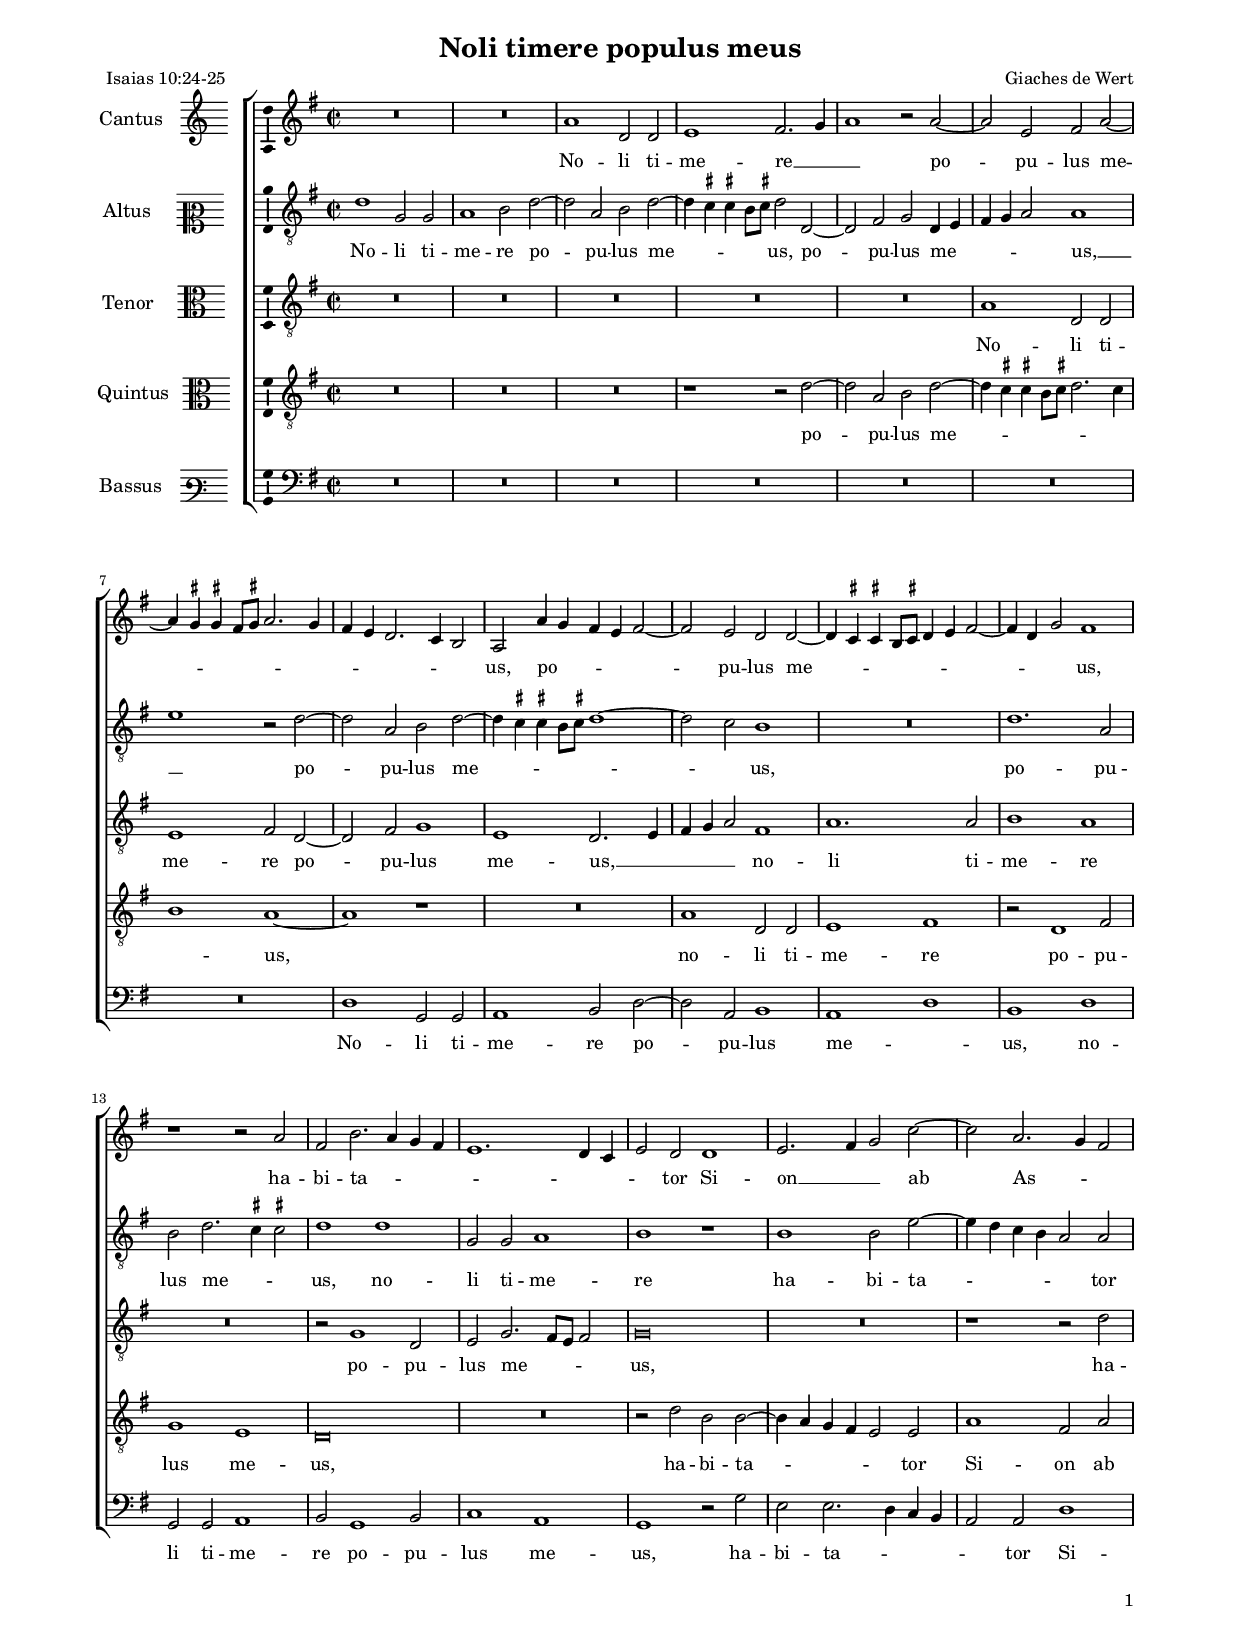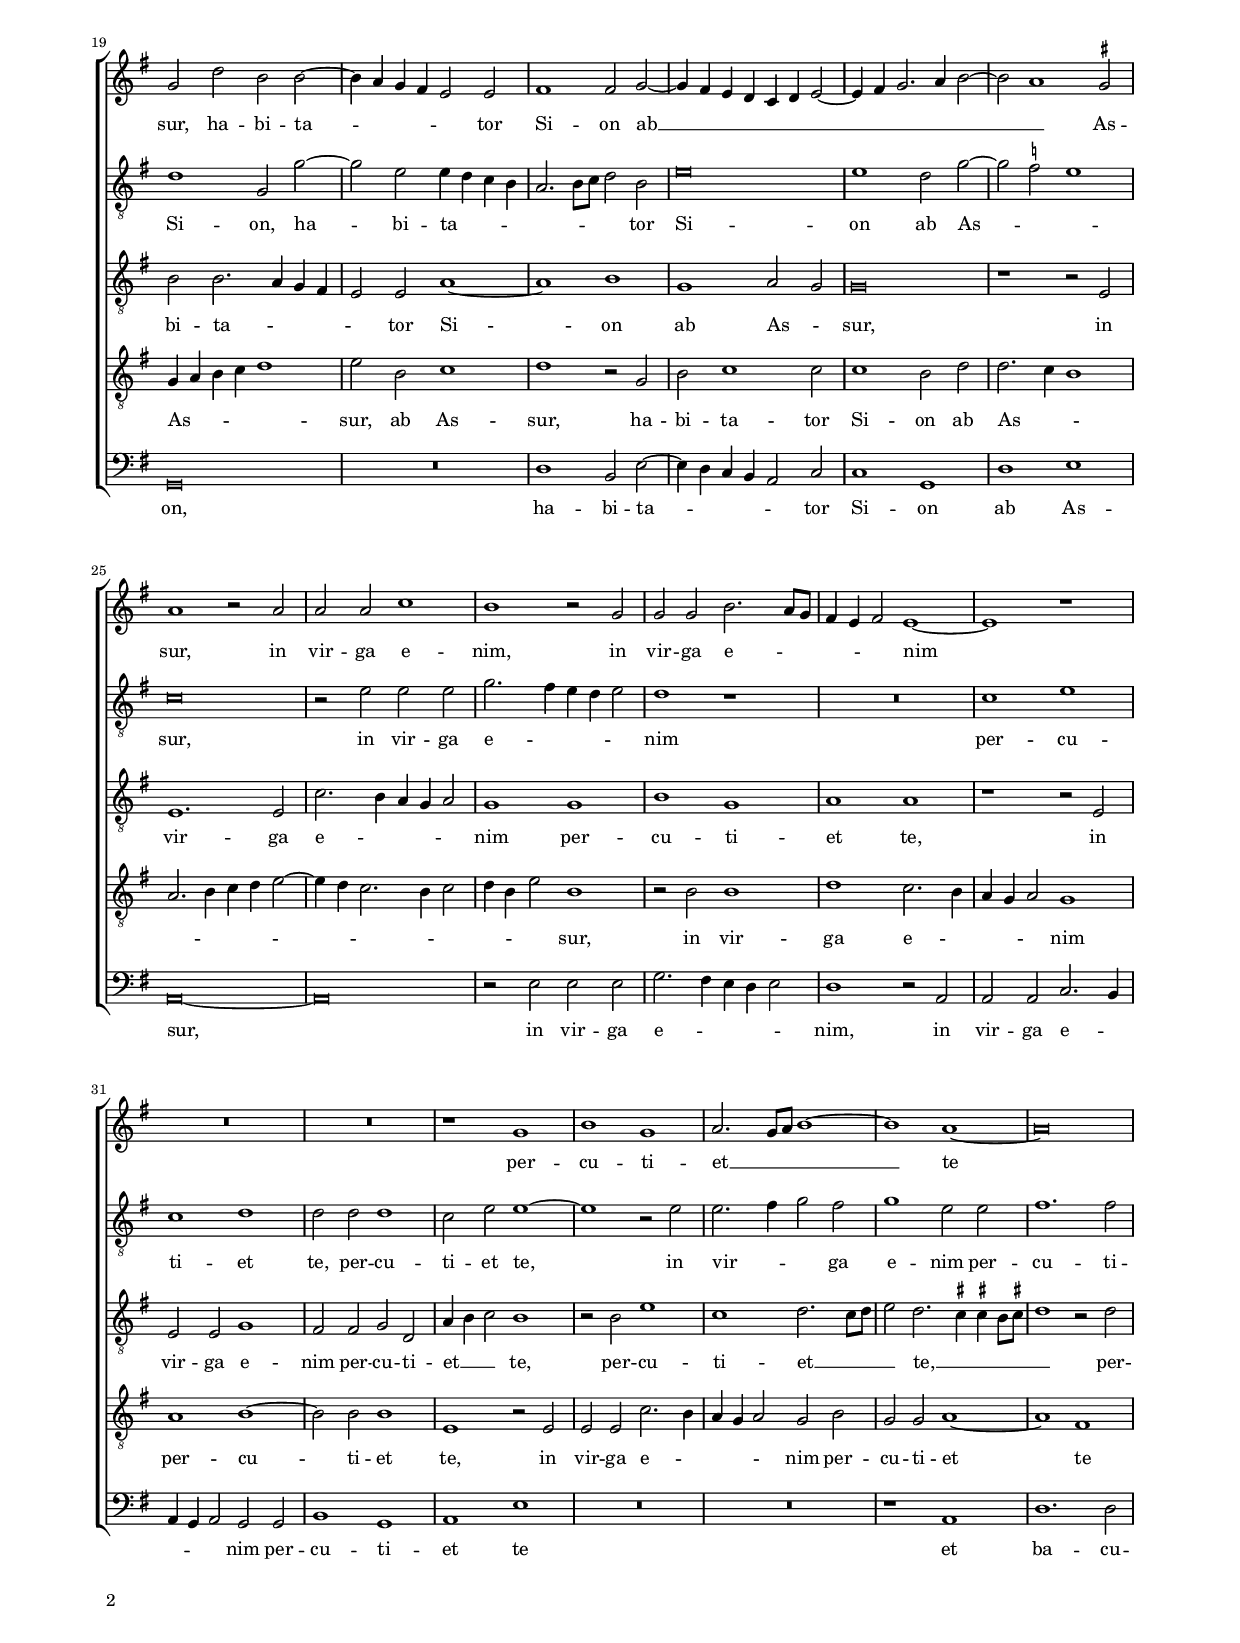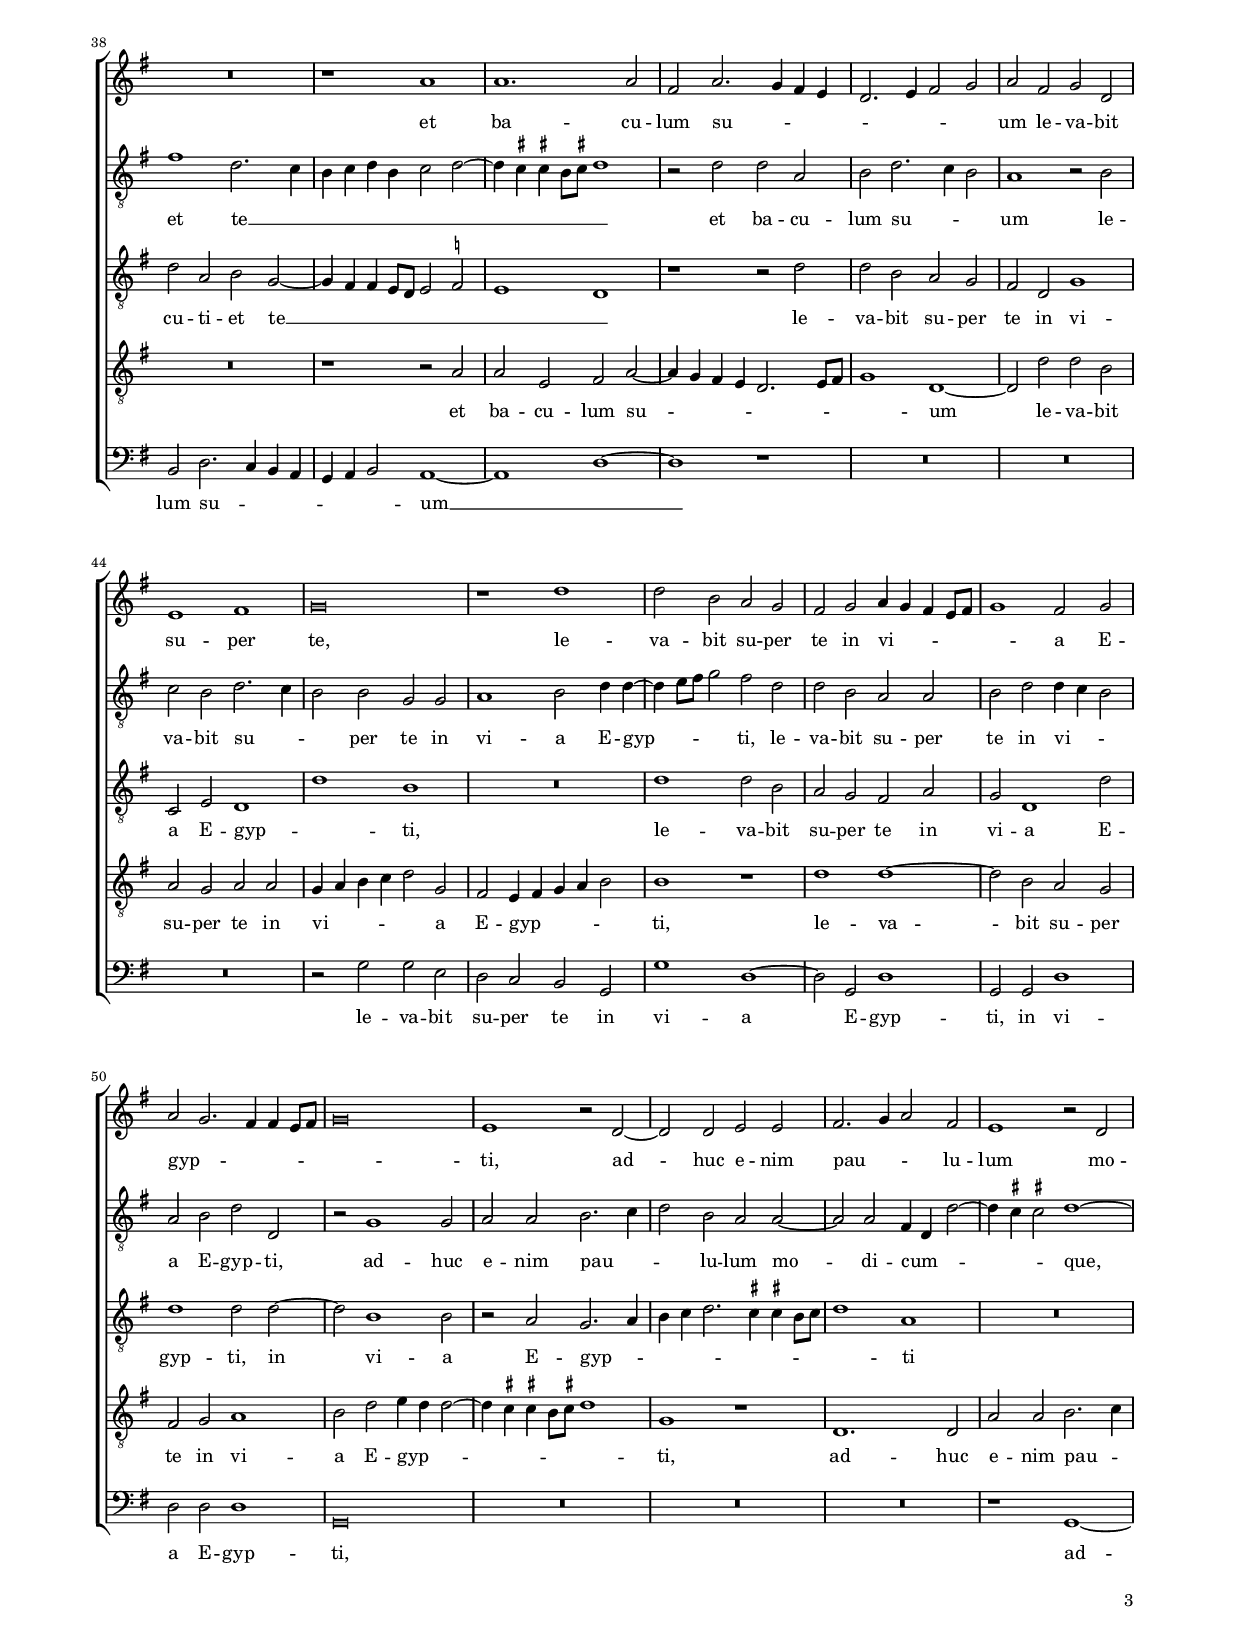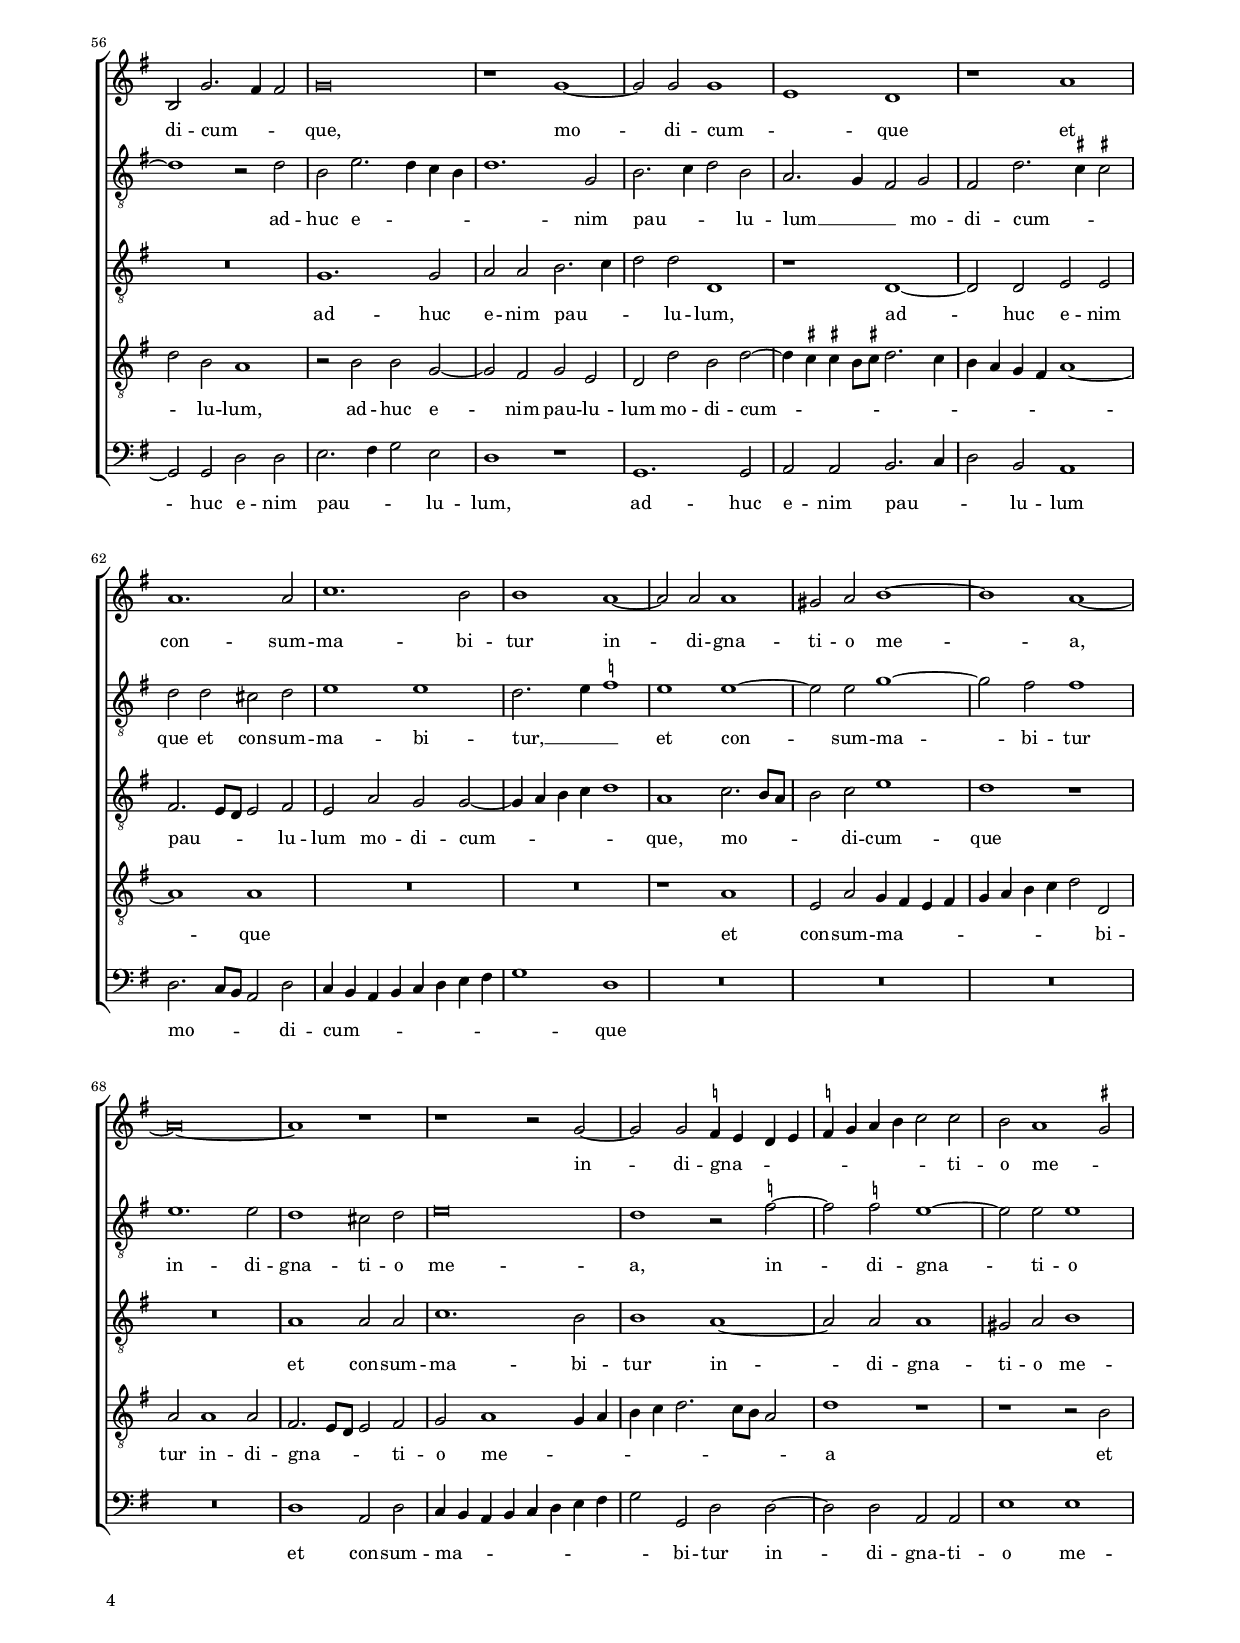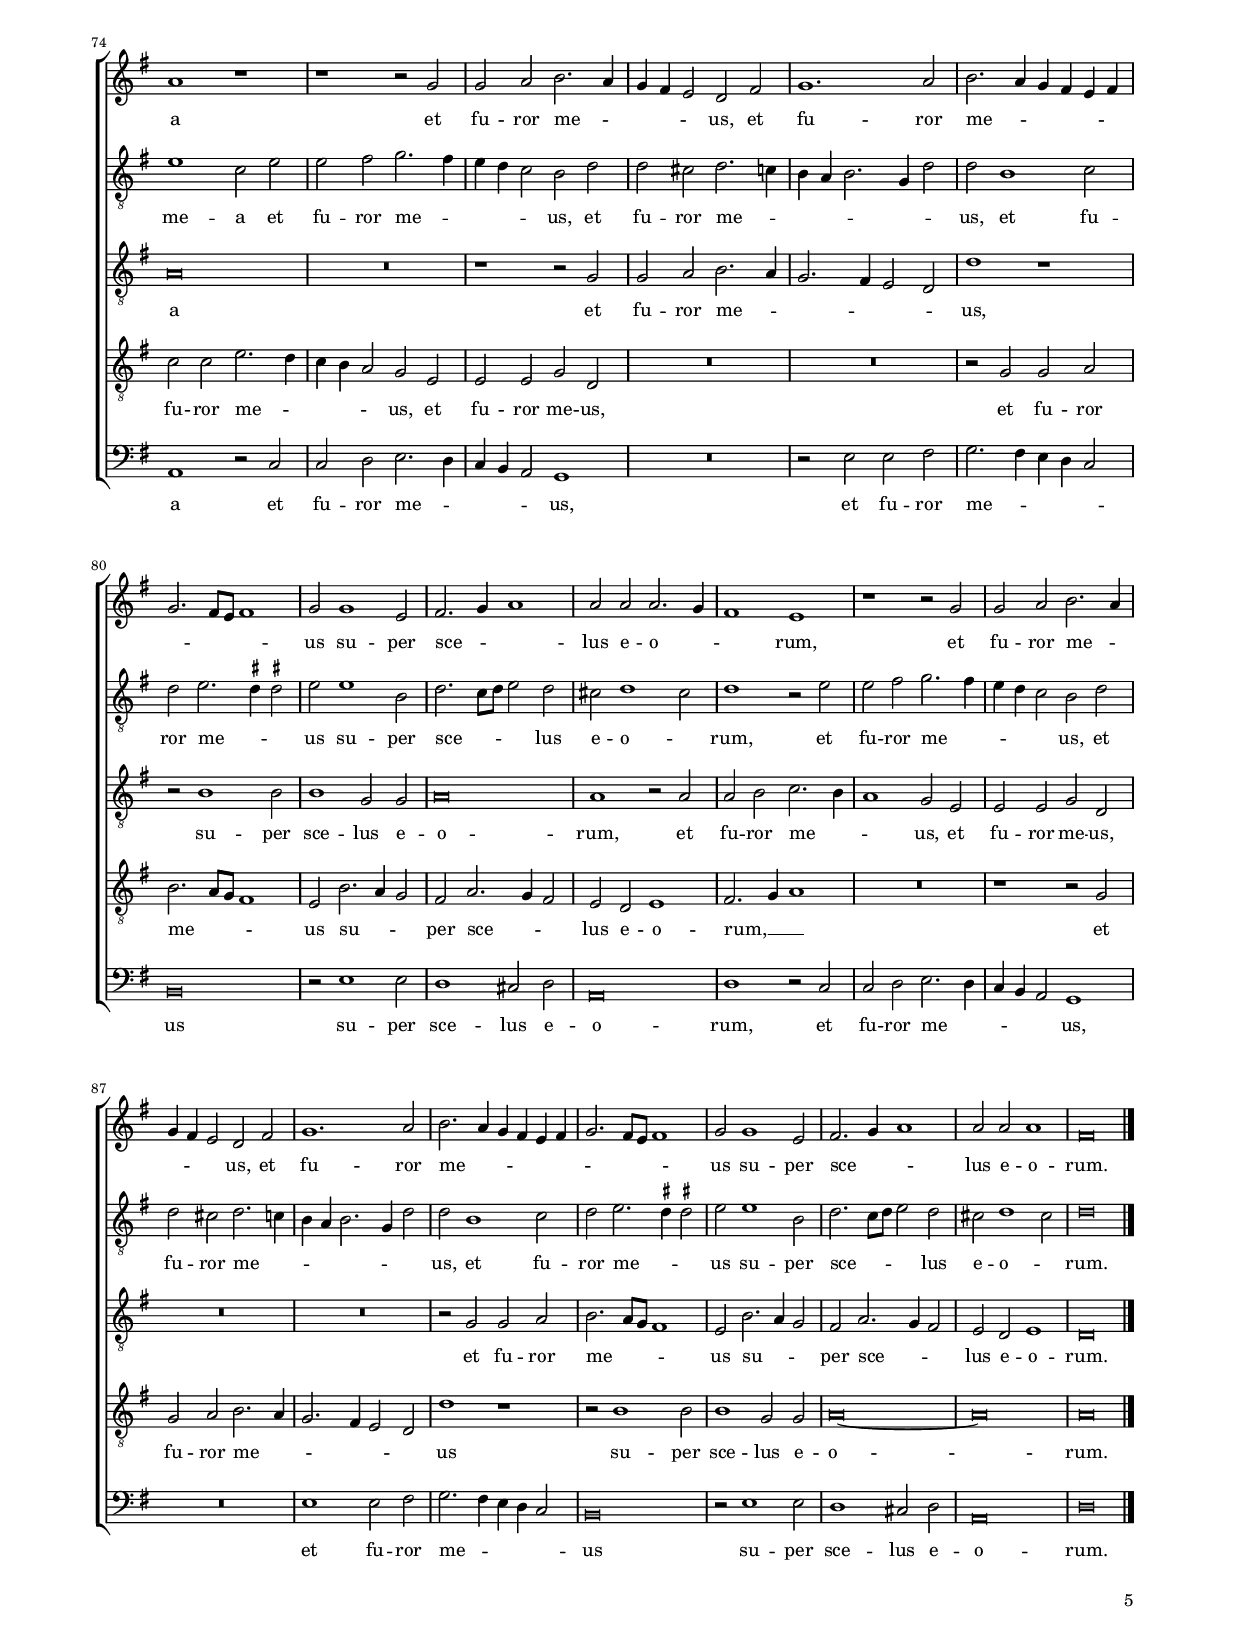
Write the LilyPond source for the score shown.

\header
{
  title="Noli timere populus meus"
  composer="Giaches de Wert"
  poet = "Isaias 10:24-25"
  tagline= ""
}

\version "2.22.2"
\include "deutsch.ly"
#(set-global-staff-size 15)
% #(set-default-paper-size "letter")
#(ly:set-option 'point-and-click #f)


\paper
	{
	top-margin = 1.8 \cm
	bottom-margin = 1.2 \cm
	left-margin = 1.8 \cm
	right-margin = 1.8 \cm
	ragged-bottom = ##f
	ragged-last-bottom = ##f
	print-page-number = ##f
	system-system-spacing = #'((basic-distance . 17) (minimum-distance . 14) (padding . 7) (strechability . 150))
    oddFooterMarkup=\markup   \fill-line { "" \fromproperty #'page:page-number-string }
    evenFooterMarkup=\markup  \fill-line { \fromproperty #'page:page-number-string "" }
    last-bottom-spacing = #'((basic-distance . 12) (minimum-distance . 7) (padding . 4))
	systems-per-page = 3
    page-count = 5
%	min-systems-per-page = 3
%	markup-system-spacing.basic-distance = #12
%	print-all-headers = ##t
%	print-first-page-number = ##t
%	first-page-number = 1
	}

	
global = {
	\key c \major
	\time 2/2 \set Score.measureLength = #(ly:make-moment 2/1)
    \skip 1*2*94 \bar "|."
	}

	ficta = { \once \set suggestAccidentals = ##t }

	forget = #(define-music-function (music) (ly:music?) #{
		\accidentalStyle forget
		$music
		\accidentalStyle default
		#})



incipitcantus = \markup { \score {
	{
	\set Staff.instrumentName = \markup { \fontsize #1 "Cantus" }
	\key c \major
	\clef violin
	s4 \bar ""
	}
	\layout  {
	raggedright = ##t
	indent = 1.6 \cm
	line-width = 2.4\cm
	\context { \Staff \remove Time_signature_engraver }
	\override Staff.Clef.Y-extent = #'(0 . 0)
	}} \hspace #1 }

      
incipitaltus = \markup { \score {
	{
	\set Staff.instrumentName = \markup { \fontsize #1 "Altus" }
	\key c \major
	\clef mezzosoprano
        s4 \bar ""
	}
	\layout  {
	raggedright = ##t
	indent = 1.6 \cm
	line-width = 2.4\cm
	\context { \Staff \remove Time_signature_engraver }
	\override Staff.Clef.Y-extent = #'(0 . 0)
	}} \hspace #1 }


incipittenor = \markup { \score {
	{
	\set Staff.instrumentName = \markup { \fontsize #1 "Tenor" }
	\key c \major
	\clef alto
	s4 \bar ""
	}
	\layout  {
	raggedright = ##t
	indent = 1.6 \cm
	line-width = 2.4\cm
	\context { \Staff \remove Time_signature_engraver }
	\override Staff.Clef.Y-extent = #'(0 . 0)
	}} \hspace #1 }
      
      
incipitquintus = \markup { \score {
	{
	\set Staff.instrumentName = \markup { \fontsize #1 "Quintus" }
	\key c \major
	\clef alto
	s4 \bar ""
	}
	\layout  {
	raggedright = ##t
	indent = 1.6 \cm
	line-width = 2.4\cm
	\context { \Staff \remove Time_signature_engraver }
	\override Staff.Clef.Y-extent = #'(0 . 0)
	}} \hspace #1 }
      
      
incipitbassus = \markup { \score {
	{
	\set Staff.instrumentName = \markup { \fontsize #1 "Bassus" }
	\key c \major
	\clef varbaritone
	s4 \bar ""
	}
	\layout  {
	raggedright = ##t
	indent = 1.6 \cm
	line-width = 2.4\cm
	\context { \Staff \remove Time_signature_engraver }
	\override Staff.Clef.Y-extent = #'(0 . 0)
	}} \hspace #1 }


cantus =  \relative c''
	{
	R\breve
	R\breve
	d1 g,2 g
	a1 h2. c4
%5
	d1 r2 d~ |
	d2 a h d~
	d4 \ficta cis \ficta cis! h8 \ficta cis! d2. \forget c4
	h4 a g2. f4 e2
	d2 d'4 c h a h2~
%10
	h2 a g g~ |
	g4 \ficta fis \ficta fis! e8 \ficta fis! g4 a h2~
	h4 g c2 h1
	r1 r2 d
	h2 e2. d4 c h
%15
	a1. g4 f |
	a2 g g1
	a2. h4 c2 f~
	f2 d2. c4 h2
	c2 g' e e~
%20
	e4 d c h a2 a |
	h1 h2 c~
	c4 h a g f g a2~
	a4 h c2. d4 e2~
	e2 d1 \ficta cis2
%25
	d1 r2 d |
	d2 d f1
	e1 r2 c
	c2 c e2. d8 c
	h4 a h2 a1~
%30
	a1 r |
	R\breve
	R\breve
	r1 c
	e1 c
%35
	d2. c8 d e1~ |
	e1 d~
	d\breve
	R\breve
	r1 d
%40
	d1. d2 |
	h2 d2. c4 h a
	g2. a4 h2 c
	d2 h c g
	a1 h
%45
	c\breve |
	r1 g'
	g2 e d c
	h2 c d4 c h a8 h
	c1 h2 c
%50
	d2 c2. h4 h a8 h |
	c\breve
	a1 r2 g~
	g2 g a a
	h2. c4 d2 h
%55
	a1 r2 g |
	e2 c'2. h4 h2
	c\breve
	r1 c~
	c2 c c1
%60
	a1 g |
	r1 d'
	d1. d2
	f1. e2
	e1 d~
%65
	d2 d d1 |
	cis2 d e1~
	e1 d~
	d\breve~
	d1 r
%70
	r1 r2 c~ |
	c2 c \ficta b4 a g a
	\ficta b4 c d e f2 f
	e2 d1 \ficta cis2
	d1 r
%75
	r1 r2 c |
	c2 d e2. d4
	c4 h a2 g h
	c1. d2
	e2. d4 c h a h
%80
	c2. h8 a h1 |
	c2 c1 a2
	h2. c4 d1
	d2 d d2. c4
	h1 a
%85
	r1 r2 c |
	c2 d e2. d4
	c4 h a2 g h
	c1. d2
	e2. d4 c h a h
%90
	c2. h8 a h1 |
	c2 c1 a2
	h2. c4 d1
	d2 d d1
	h\breve |
	}


altus =  \relative c'
	{
	g'1 c,2 c
	d1 e2 g~
	g2 d e g~
	g4 \ficta fis \ficta fis! e8 \ficta fis! g2 g,~
%5
	g2 h c g4 a |
	h4 c d2 d1
	a'1 r2 g~
	g2 d e g~
	g4 \ficta fis \ficta fis! e8 \ficta fis! g1~
%10
	g2 f e1 |
	R\breve
	g1. d2
	e2 g2. \ficta fis4 \ficta fis!2
	g1 g
%15
	c,2 c d1 |
	e1 r
	e1 e2 a~
	a4 g f e d2 d
	g1 c,2 c'~
%20
	c2 a a4 g f e |
	d2. e8 f g2 e
	a\breve
	a1 g2 c~
	c2 \ficta b a1
%25
	f\breve |
	r2 a a a
	c2. h4 a g a2
	g1 r
	R\breve
%30
	f1 a |
	f1 g
	g2 g g1
	f2 a a1~
	a1 r2 a
%35
	a2. h4 c2 h |
	c1 a2 a
	h1. h2 
	h1 g2. f4
	e4 f g e f2 g~
%40
	g4 \ficta fis \ficta fis! e8 \ficta fis! g1 |
	r2 g g d
	e2 g2. f4 e2
	d1 r2 e
	f2 e g2. f4
%45
	e2 e c c |
	d1 e2 g4 g~
	g4 a8 h c2 h g
	g2 e d d
	e2 g g4 f e2
%50
	d2 e g g, |
	r2 c1 c2
	d2 d e2. f4
	g2 e d d~
	d2 d h4 g g'2~
%55
	g4 \ficta fis \ficta fis!2 g1~ |
	g1 r2 g
	e2 a2. g4 f e
	g1. c,2
	e2. f4 g2 e
%60
	d2. c4 h2 c |
	h2 g'2. \ficta fis4 \ficta fis!2
	g2 g fis g
	a1 a
	g2. a4 \ficta b1
%65
	a1 a~ |
	a2 a c1~
	c2 h h1
	a1. a2
	g1 fis2 g
%70
	a\breve |
	g1 r2 \ficta b~
	b2 \ficta b! a1~
	a2 a a1
	a1 f2 a
%75
	a2 h c2. h4 |
	a4 g f2 e g
	g2 fis g2. f4
	e4 d e2. c4 g'2
	g2 e1 f2
%80
	g2 a2. \ficta gis4 \ficta gis!2 |
	a2 a1 e2
	g2. f8 g a2 g
	fis2 g1 fis2
	g1 r2 a
%85
	a2 h c2. h4 |
	a4 g f2 e g
	g2 fis g2. f4
	e4 d e2. c4 g'2
	g2 e1 f2
%90
	g2 a2. \ficta gis4 \ficta gis!2 |
	a2 a1 e2
	g2. f8 g a2 g
	fis2 g1 fis2
	g\breve |
%95

	}


tenor =  \relative c'
	{
	R\breve
	R\breve
	R\breve
	R\breve
%5
	R\breve |
	d1 g,2 g
	a1 h2 g~
	g2 h c1
	a1 g2. a4
%10
	h4 c d2 h1 |
	d1. d2
	e1 d
	R\breve
	r2 c1 g2
%15
	a2 c2. h8 a h2 |
	c\breve
	R\breve
	r1 r2 g'
	e2 e2. d4 c h
%20
	a2 a d1~ |
	d1 e
	c1 d2 c
	c\breve
	r1 r2 a
%25
	a1. a2 |
	f'2. e4 d c d2
	c1 c
	e1 c
	d1 d
%30
	r1 r2 a |
	a2 a c1
	h2 h c g
	d'4 e f2 e1
	r2 e a1
%35
	f1 g2. f8 g |
	a2 g2. \ficta fis4 \ficta fis! e8 \ficta fis!
	g1 r2 g
	g2 d e c~
	c4 h h a8 g a2 \ficta b
%40
	a1 g |
	r1 r2 g'
	g2 e d c
	h2 g c1
	f,2 a g1
%45
	g'1 e |
	R\breve
	g1 g2 e
	d2 c h d
	c2 g1 g'2
%50
	g1 g2 g~ |
	g2 e1 e2
	r2 d c2. d4
	e4 f g2. \ficta fis4 \ficta fis! e8 \ficta fis
	g1 d
%55
	R\breve |
	R\breve
	c1. c2
	d2 d e2. f4
	g2 g g,1
%60
	r1 g~ |
	g2 g a a
	h2. a8 g a2 h
	a2 d c c~
	c4 d e f g1
%65
	d1 f2. e8 d |
	e2 f a1
	g1 r
	R\breve
	d1 d2 d
%70
	f1. e2 |
	e1 d~
	d2 d d1
	cis2 d e1
	d\breve
%75
	R\breve |
	r1 r2 c
	c2 d e2. d4
	c2. h4 a2 g
	g'1 r
%80
	r2 e1 e2 |
	e1 c2 c
	d\breve
	d1 r2 d
	d2 e f2. e4
%85
	d1 c2 a |
	a2 a c g
	R\breve
	R\breve
	r2 c c d
%90
	e2. d8 c h1 |
	a2 e'2. d4 c2
	h2 d2. c4 h2
	a2 g a1
	g\breve |
	}


quintus  =  \relative c'
	{
	R\breve
	R\breve
	R\breve
	r1 r2 g'~
%5
	g2 d e g~ |
	g4 \ficta fis \ficta fis! e8 \ficta fis! g2. \forget f4
	e1 d~
	d1 r
	R\breve
%10
	d1 g,2 g |
	a1 h
	r2 g1 h2
	c1 a
	g\breve
%15
	R\breve |
	r2 g' e e~
	e4 d c h a2 a
	d1 h2 d
	c4 d e f g1
%20
	a2 e f1 |
	g1 r2 c,
	e2 f1 f2
	f1 e2 g
	g2. f4 e1
%25
	d2. e4 f g a2~ |
	a4 g f2. e4 f2
	g4 e a2 e1
	r2 e e1
	g1 f2. e4
%30
	d4 c d2 c1 |
	d1 e~
	e2 e e1
	a,1 r2 a
	a2 a f'2. e4
%35
	d4 c d2 c e |
	c2 c d1~
	d1 h
	R\breve
	r1 r2 d
%40
	d2 a h d~ |
	d4 c h a g2. a8 h
	c1 g~
	g2 g' g e
	d2 c d d
%45
	c4 d e f g2 c, |
	h2 a4 h c d e2
	e1 r
	g1 g~
	g2 e d c
%50
	h2 c d1 |
	e2 g a4 g g2~
	g4 \ficta fis \ficta fis! e8 \ficta fis! g1
	c,1 r
	g1. g2
%55
	d'2 d e2. f4 |
	g2 e d1
	r2 e e c~
	c2 h c a
	g2 g' e g~
%60
	g4 \ficta fis \ficta fis! e8 \ficta fis! g2. \forget f4 |
	e4 d c h d1~
	d1 d
	R\breve
	R\breve
%65
	r1 d |
	a2 d c4 h a h
	c4 d e f g2 g,
	d'2 d1 d2
	h2. a8 g a2 h
%70
	c2 d1 c4 d |
	e4 f g2. f8 e d2
	g1 r
	r1 r2 e
	f2 f a2. g4
%75
	f4 e d2 c a |
	a2 a c g
	R\breve
	R\breve
	r2 c c d
%80
	e2. d8 c h1 |
	a2 e'2. d4 c2
	h2 d2. c4 h2
	a2 g a1
	h2. c4 d1
%85
	R\breve |
	r1 r2 c
	c2 d e2. d4
	c2. h4 a2 g
	g'1 r
%90
	r2 e1 e2 |
	e1 c2 c
	d\breve~
	d\breve
	d\breve |
	}


bassus  =  \relative c
	{
	R\breve
	R\breve
	R\breve
	R\breve
%5
	R\breve |
	R\breve
	R\breve
	g'1 c,2 c
	d1 e2 g~
%10
	g2 d e1 |
	d1 g
	e1 g
	c,2 c d1
	e2 c1 e2
%15
	f1 d |
	c1 r2 c'
	a2 a2. g4 f e
	d2 d g1
	c,\breve
%20
	R\breve |
	g'1 e2 a~
	a4 g f e d2 f
	f1 c
	g'1 a
%25
	d,\breve~ |
	d\breve
	r2 a' a a
	c2. h4 a g a2
	g1 r2 d
%30
	d2 d f2. e4 |
	d4 c d2 c c
	e1 c
	d1 a'
	R\breve
%35
	R\breve |
	r1 d,
	g1. g2
	e2 g2. f4 e d
	c4 d e2 d1~
%40
	d1 g~ |
	g1 r
	R\breve
	R\breve
	R\breve
%45
	r2 c c a |
	g2 f e c
	c'1 g~
	g2 c, g'1
	c,2 c g'1
%50
	g2 g g1 |
	c,\breve
	R\breve
	R\breve
	R\breve
%55
	r1 c~ |
	c2 c g' g
	a2. h4 c2 a
	g1 r
	c,1. c2
%60
	d2 d e2. f4 |
	g2 e d1
	g2. f8 e d2 g
	f4 e d e f g a h
	c1 g
%65
	R\breve |
	R\breve
	R\breve
	R\breve
	g1 d2 g
%70
	f4 e d e f g a h |
	c2 c, g' g~
	g2 g d d
	a'1 a
	d,1 r2 f
%75
	f2 g a2. g4 |
	f4 e d2 c1
	R\breve
	r2 a' a h
	c2. h4 a g f2
%80
	e\breve |
	r2 a1 a2
	g1 fis2 g
	d\breve
	g1 r2 f
%85
	f2 g a2. g4 |
	f4 e d2 c1
	R\breve
	a'1 a2 h
	c2. h4 a g f2
%90
	e\breve |
	r2 a1 a2
	g1 fis2 g
	d\breve
	g\breve |
	}


lyricscantus = \lyricmode {
	No -- li ti -- me -- re __ _ _ po -- pu -- lus me -- _ _ _ _ _ _ _ _ _ _ _ us,
        po -- _ _ _ _ pu -- lus me -- _ _ _ _ _ _ _ _ _ us,
        ha -- bi -- ta -- _ _ _ _ _ _ _ tor Si -- on __ _ _
        ab As -- _ _ sur,
        ha -- bi -- ta -- _ _ _ _ tor Si -- on
        ab __ _ _ _ _ _ _ _ _ _ _ _ As -- sur,
        in vir -- ga e -- nim,
        in vir -- ga e -- _ _ _ _ _ nim per -- cu -- ti -- et __ _ _ _ te
        et ba -- cu -- lum su -- _ _ _ _ _ _ _ um 
        le -- va -- bit su -- per te,
        le -- va -- bit su -- per te in vi -- _ _ _ _ _ a E -- gyp -- _ _ _ _ _ _ ti,
        ad -- huc e -- nim pau -- _ _ lu -- lum mo -- di -- cum -- _ _ que,
        mo -- di -- cum -- _ que
        et con -- sum -- ma -- bi -- tur
        in -- di -- gna -- ti -- o me -- a,
        in -- di -- gna -- _ _ _ _ _ _ _ _ ti -- o me -- _ a
        et fu -- ror me -- _ _ _ _ us,
        et fu -- ror me -- _ _ _ _ _ _ _ _ _ us
        su -- per sce -- _ _ lus e -- o -- _ _ rum,
        et fu -- ror me -- _ _ _ _ us,
        et fu -- ror me -- _ _ _ _ _ _ _ _ _ us
        su -- per sce -- _ _ lus e -- o -- rum.
	}


lyricsaltus = \lyricmode {
	No -- li ti -- me -- re po -- pu -- lus me -- _ _ _ _ us,
        po -- pu -- lus me -- _ _ _ _ us, __ _
        po -- pu -- lus me -- _ _ _ _ _ _ us,
        po -- pu -- lus me -- _ _ us,
        no -- li ti -- me -- re ha -- bi -- ta -- _ _ _ _ tor Si -- on,
        ha -- bi -- ta -- _ _ _ _ _ _ _ tor Si -- on
        ab As -- _ _ sur,
        in vir -- ga e -- _ _ _ _ nim per -- cu -- ti -- et te,
        per -- cu -- ti -- et te,
        in vir -- _ _ ga e -- nim per -- cu -- ti -- et te __ _ _ _ _ _ _ _ _ _ _ _ _
        et ba -- cu -- lum su -- _ _ um 
        le -- va -- bit su -- _ _ per te in vi -- a E -- gyp -- _ _ _ ti,
        le -- va -- bit su -- per te in vi -- _ _ a E -- gyp -- ti,
        ad -- huc e -- nim pau -- _ _ lu -- lum mo -- di -- cum -- _ _ _ _ que,
        ad -- huc e -- _ _ _ _ nim pau -- _ _ lu -- lum __ _ _ mo -- di -- cum -- _ _ que
        et con -- sum -- ma -- bi -- tur, __ _ _ 
        et con -- sum -- ma -- bi -- tur
        in -- di -- gna -- ti -- o me -- a,
        in -- di -- gna -- ti -- o me -- a
        et fu -- ror me -- _ _ _ _ us,
        et fu -- ror me -- _ _ _ _ _ _ us,
        et fu -- ror me -- _ _ us
        su -- per sce -- _ _ _ lus e -- o -- _ rum,
        et fu -- ror me -- _ _ _ _ us,
        et fu -- ror me -- _ _ _ _ _ _ us,
        et fu -- ror me -- _ _ us
        su -- per sce -- _ _ _ lus e -- o -- _ rum.
	}


lyricstenor = \lyricmode {
	No -- li ti -- me -- re po -- pu -- lus me -- us, __ _ _ _ _
        no -- li ti -- me -- re po -- pu -- lus me -- _ _ _ us,
        ha -- bi -- ta -- _ _ _ _ tor Si -- on ab As -- _ sur,
        in vir -- ga e -- _ _ _ _ nim per -- cu -- ti -- et te,
        in vir -- ga e -- nim per -- cu -- ti -- et __ _ _ te,
        per -- cu -- ti -- et __ _ _ _ te, __ _ _ _ _ _
        per -- cu -- ti -- et te __ _ _ _ _ _ _ _ _
        le -- va -- bit su -- per te in vi -- a E -- gyp -- _ ti,
        le -- va -- bit su -- per te in vi -- a E -- gyp -- ti,
        in vi -- a E -- gyp -- _ _ _ _ _ _ _ _ _ ti
        ad -- huc e -- nim pau -- _ _ lu -- lum,
        ad -- huc e -- nim pau -- _ _ _ lu -- lum mo -- di -- cum -- _ _ _ _ que,
        mo -- _ _ _ di -- cum -- que
        et con -- sum -- ma -- bi -- tur
        in -- di -- gna -- ti -- o me -- a
        et fu -- ror me -- _ _ _ _ _ us,
        su -- per sce -- lus e -- o -- rum,
        et fu -- ror me -- _ _ us,
        et fu -- ror me -- us,
        et fu -- ror me -- _ _ _ us
        su -- _ _ per sce -- _ _ lus e -- o -- rum.
	}


lyricsquintus = \lyricmode {
	po -- pu -- lus me -- _ _ _ _ _ _ _ us,
        no -- li ti -- me -- re po -- pu -- lus me -- us,
        ha -- bi -- ta -- _ _ _ _ tor Si -- on
        ab As -- _ _ _ _ sur,
        ab As -- sur,
        ha -- bi -- ta -- tor Si -- on
        ab As -- _ _ _ _ _ _ _ _ _ _ _ _ _ _ sur,
        in vir -- ga e -- _ _ _ _ nim per -- cu -- ti -- et te,
        in vir -- ga e -- _ _ _ _ nim per -- cu -- ti -- et te
        et ba -- cu -- lum su -- _ _ _ _ _ _ _ um 
        le -- va -- bit su -- per te in vi -- _ _ _ _ a E -- gyp -- _ _ _ _ ti,
        le -- va -- bit su -- per te in vi -- a E -- gyp -- _ _ _ _ _ _ _ ti,
        ad -- huc e -- nim pau -- _ _ lu -- lum,
        ad -- huc e -- nim pau -- lu -- lum mo -- di -- cum -- _ _ _ _ _ _ _ _ _ _ _ que
        et con -- sum -- ma -- _ _ _ _ _ _ _ _ bi -- tur
        in -- di -- gna -- _ _ _ ti -- o me -- _ _ _ _ _ _ _ _ a
        et fu -- ror me -- _ _ _ _ us,
        et fu -- ror me -- us,
        et fu -- ror me -- _ _ _ us
        su -- _ _ per sce -- _ _ lus e -- o -- rum, __ _ _
        et fu -- ror me -- _ _ _ _ _ us
        su -- per sce -- lus e -- o -- rum.
	}


lyricsbassus = \lyricmode {
	No -- li ti -- me -- re po -- pu -- lus me -- _ us,
        no -- li ti -- me -- re po -- pu -- lus me -- us,
        ha -- bi -- ta -- _ _ _ _ tor Si -- on,
        ha -- bi -- ta -- _ _ _ _ tor Si -- on
        ab As -- sur,
        in vir -- ga e -- _ _ _ _ nim,
        in vir -- ga e -- _ _ _ _ nim per -- cu -- ti -- et te
        et ba -- cu -- lum su -- _ _ _ _ _ _ um __ _
        le -- va -- bit su -- per te in vi -- a E -- gyp -- ti,
        in vi -- a E -- gyp -- ti,
        ad -- huc e -- nim pau -- _ _ lu -- lum,
        ad -- huc e -- nim pau -- _ _ lu -- lum mo -- _ _ _ di -- cum -- _ _ _ _ _ _ _ _ que
        et con -- sum -- ma -- _ _ _ _ _ _ _ _ bi -- tur
        in -- di -- gna -- ti -- o me -- a
        et fu -- ror me -- _ _ _ _ us,
        et fu -- ror me -- _ _ _ _ us
        su -- per sce -- lus e -- o -- rum,
        et fu -- ror me -- _ _ _ _ us,
        et fu -- ror me -- _ _ _ _ us
        su -- per sce -- lus e -- o -- rum.
	}


\score
{  
    \transpose c g, {
	\new ChoirStaff \with { \override StaffGrouper.staff-staff-spacing.basic-distance = #12 }
	<<

	\new Staff << \global
	\new Voice="v1" {
		\set Staff.instrumentName=\incipitcantus
%		\set Staff.instrumentName= "S"
		\set Staff.midiInstrument = "reed organ"
		\clef violin
		\cantus }
	\new Lyrics \lyricsto "v1" {\lyricscantus }
	>>


	\new Staff << \global
	\new Voice="v2" {
		\set Staff.instrumentName=\incipitaltus
%		\set Staff.instrumentName= "A"
		\set Staff.midiInstrument = "reed organ"
		\clef "G_8" 
		\altus}
	\new Lyrics \lyricsto "v2" {\lyricsaltus }
	>>


	\new Staff << \global
	\new Voice="v3" {
		\set Staff.instrumentName=\incipittenor
%		\set Staff.instrumentName= "T"
		\set Staff.midiInstrument = "reed organ"
		\clef "G_8"
		\tenor }
	\new Lyrics \lyricsto "v3" {\lyricstenor }
	>>


	\new Staff << \global
	\new Voice="v5" {
		\set Staff.instrumentName=\incipitquintus
%		\set Staff.instrumentName= "Q"
		\set Staff.midiInstrument = "reed organ"
		\clef "G_8"
		\quintus}
	\new Lyrics \lyricsto "v5" {\lyricsquintus }
	>>


	\new Staff << \global
	\new Voice="v4" {
		\set Staff.instrumentName=\incipitbassus
%		\set Staff.instrumentName= "B"
		\set Staff.midiInstrument = "reed organ"
		\clef bass 
		\bassus }
	\new Lyrics \lyricsto "v4" {\lyricsbassus}
	>>

	>>
	} % transpose

	\layout
	{
	indent = 2.5\cm
	\context { \Lyrics \override VerticalAxisGroup.nonstaff-relatedstaff-spacing.padding = #1.5 }
%	\context { \Lyrics \override LyricText.font-size = #1 }
	\context { \Staff \override TimeSignature.break-visibility = #end-of-line-invisible }
    \context { \Staff \consists "Ambitus_engraver" }
	\context { \Score \override BarNumber.padding = #2 }
	\context { \Voice \override NoteHead.style = #'baroque }
	}

\midi
	{
    	\tempo 2 = 90
	}

}


% EOF
